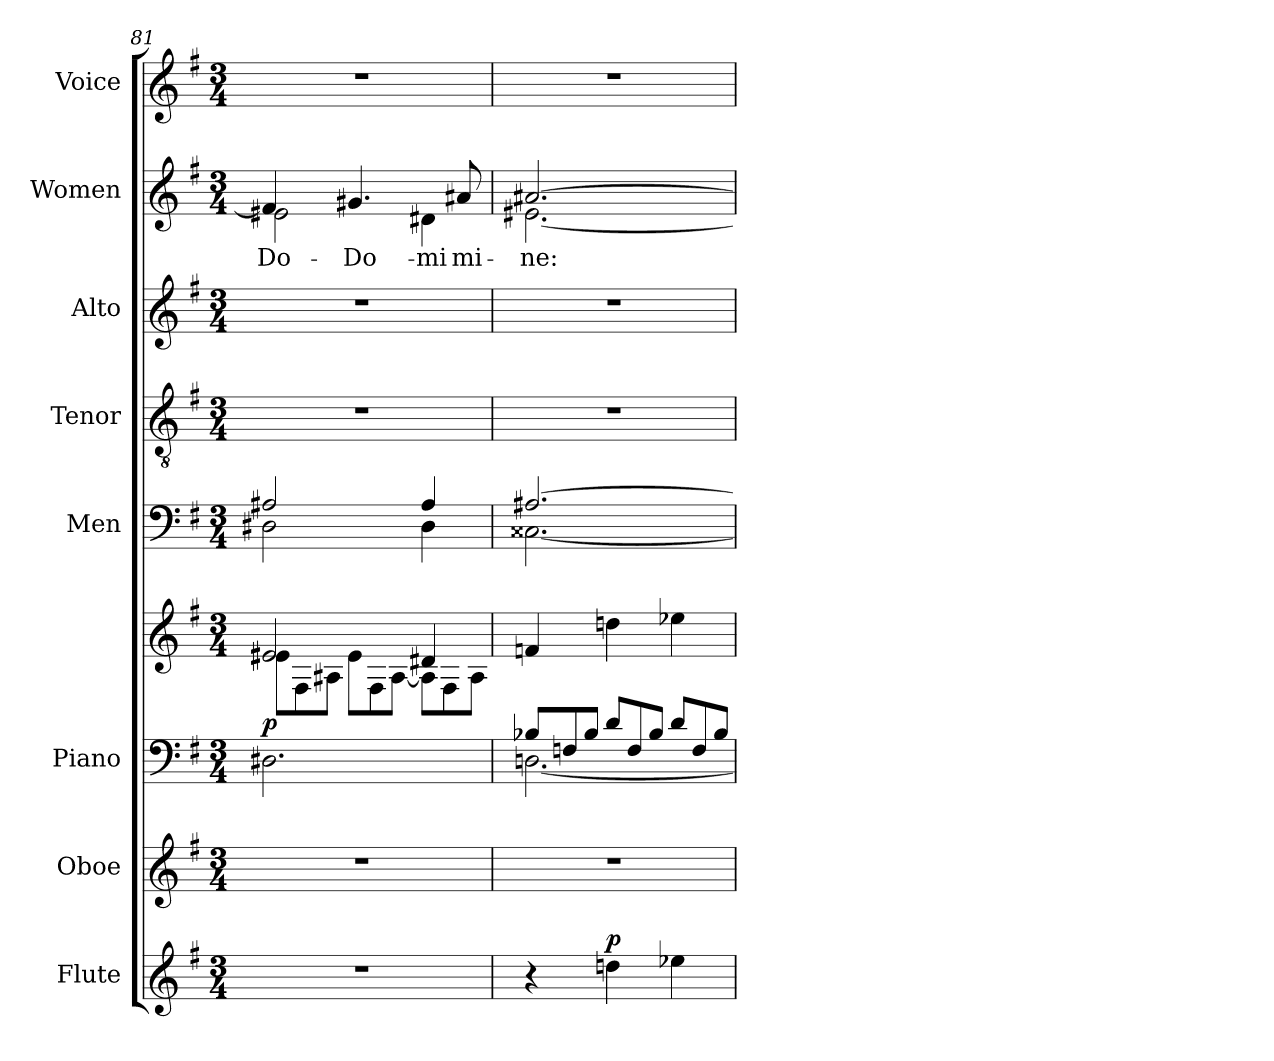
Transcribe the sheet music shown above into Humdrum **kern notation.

**kern	**dynam	**kern	**kern	**kern	**dynam	**kern	**kern	**kern	**kern	**text	**kern
*part8	*part8	*part7	*part6	*part6	*part6	*part5	*part4	*part3	*part2	*part2	*part1
*staff9	*staff9	*staff8	*staff7	*staff6	*staff6/7	*staff5	*staff4	*staff3	*staff2	*staff2	*staff1
*I"Flute	*	*I"Oboe	*I"Piano	*	*	*I"Men	*I"Tenor	*I"Alto	*I"Women	*	*I"Voice
*I'Fl	*	*I'Ob	*I'Pno.	*	*	*I'M.	*I'T.	*I'A.	*I'W.	*	*I'Vo.
*clefG2	*	*clefG2	*clefF4	*clefG2	*	*clefF4	*clefGv2	*clefG2	*clefG2	*	*clefG2
*k[f#]	*	*k[f#]	*k[f#]	*k[f#]	*	*k[f#]	*k[f#]	*k[f#]	*k[f#]	*	*k[f#]
*M3/4	*	*M3/4	*M3/4	*M3/4	*	*M3/4	*M3/4	*M3/4	*M3/4	*	*M3/4
=81	=81	=81	=81	=81	=81	=81	=81	=81	=81	=81	=81
*	*	*	*	*^	*	*	*	*	*	*	*
*	*	*	*	*	*Xtuplet	*	*	*	*	*	*	*
*	*	*	*	*	*	*	*^	*	*	*^	*	*
!	!	!	!	!	!	!LO:DY:a=2	!	!	!	!	!	!	!LO:LY:b	!
2.r	.	2.r	2.D#X\	2e#X/	12e#\L	p	2A#X/	2D#X\	2.r	2.r	4f#/]	2e#X\	Do-	2.r
.	.	.	.	.	12F#\	.	.	.	.	.	.	.	.	.
.	.	.	.	.	12A#X\J	.	.	.	.	.	.	.	.	.
!	!	!	!	!	!	!	!	!	!	!	!	!	!LO:LY:a	!
.	.	.	.	.	12e#\L	.	.	.	.	.	4.g#X/	.	Do-	.
.	.	.	.	.	12F#\	.	.	.	.	.	.	.	.	.
.	.	.	.	.	[12A#\J	.	.	.	.	.	.	.	.	.
!	!	!	!	!	!	!	!	!	!	!	!	!	!LO:LY:b	!
.	.	.	.	4d#X/	12A#\L]	.	4A#/	4D#\	.	.	.	4d#X\	-mi-	.
.	.	.	.	.	12F#\	.	.	.	.	.	.	.	.	.
!	!	!	!	!	!	!	!	!	!	!	!	!	!LO:LY:a	!
.	.	.	.	.	.	.	.	.	.	.	8a#X/	.	-mi	.
.	.	.	.	.	12A#\J	.	.	.	.	.	.	.	.	.
*	*	*	*	*v	*v	*	*	*	*	*	*	*	*	*
!!LO:PB:g=z
=82	=82	=82	=82	=82	=82	=82	=82	=82	=82	=82	=82	=82	=82
*	*	*	*Xtuplet	*	*	*	*	*	*	*	*	*	*
*	*	*	*^	*^	*	*	*	*	*	*	*	*	*
!	!	!	!	!	!	!	!	!	!	!	!	!	!	!LO:LY:b	!
*	*	*	*	*	*v	*v	*	*	*	*	*	*	*	*	*
4r	.	2.r	12B-X/L	[2.Dn\	4fn/	.	[2.A#X/	[2.C##X\	2.r	2.r	[2.a#X/	[2.e#X\	-ne:	2.r
.	.	.	12Fn/	.	.	.	.	.	.	.	.	.	.	.
.	.	.	12B-/J	.	.	.	.	.	.	.	.	.	.	.
!	!LO:DY:a	!	!	!	!	!	!	!	!	!	!	!	!	!
4ddn	p	.	12d/L	.	4ddn\	.	.	.	.	.	.	.	.	.
.	.	.	12F/	.	.	.	.	.	.	.	.	.	.	.
.	.	.	12B-/J	.	.	.	.	.	.	.	.	.	.	.
4ee-X	.	.	12d/L	.	4ee-X\	.	.	.	.	.	.	.	.	.
.	.	.	12F/	.	.	.	.	.	.	.	.	.	.	.
.	.	.	12B-/J	.	.	.	.	.	.	.	.	.	.	.
*	*	*	*v	*v	*	*	*v	*v	*	*	*v	*v	*	*
=	=	=	=	=	=	=	=	=	=	=	=
*-	*-	*-	*-	*-	*-	*-	*-	*-	*-	*-	*-
